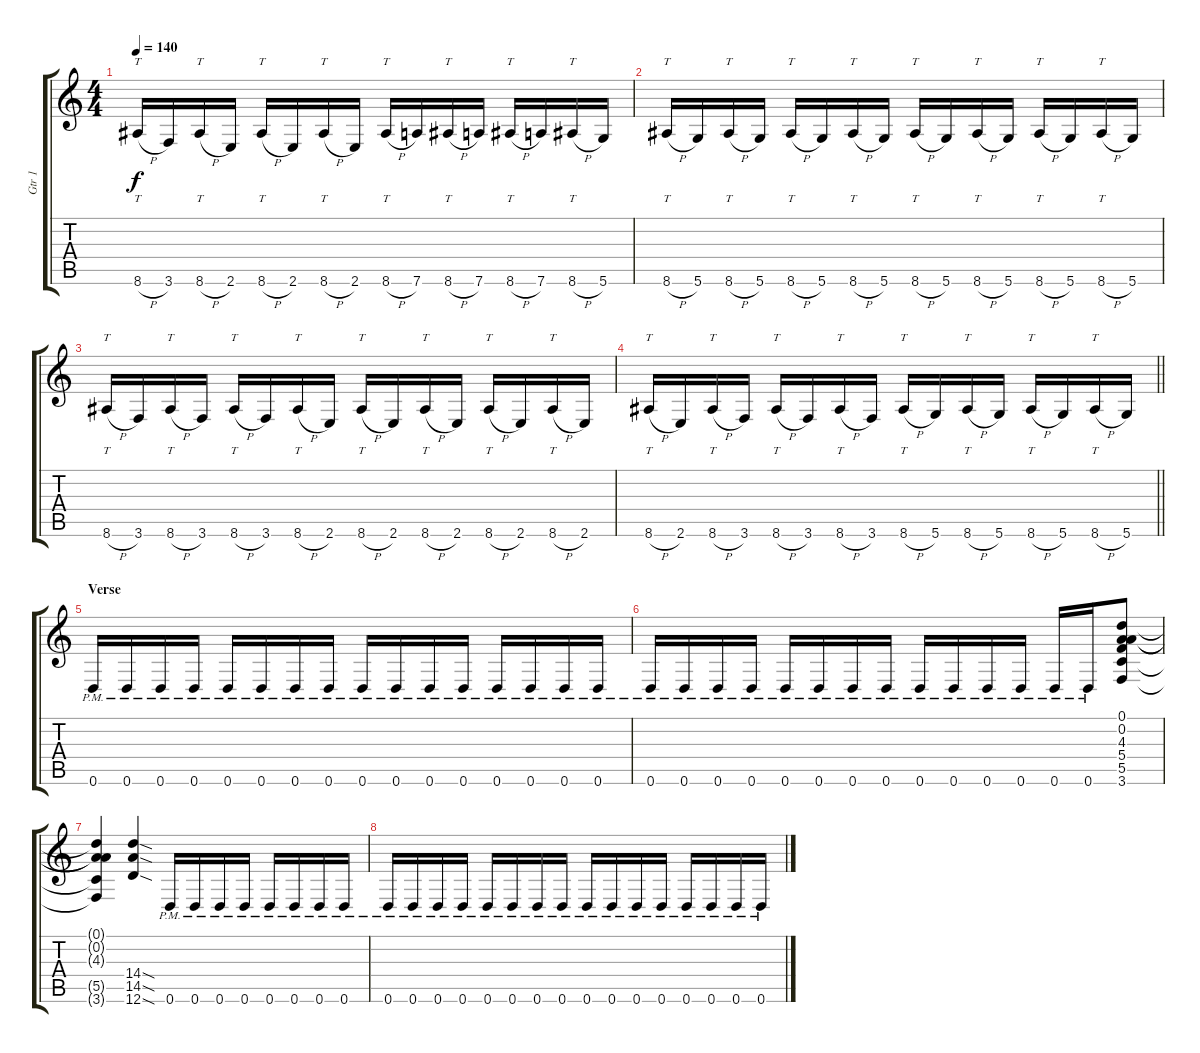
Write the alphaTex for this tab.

\track ("Gtr 1" "Gtr 1") {instrument distortionguitar}
\staff {score tabs}
\tuning (D4 A3 F3 C3 G2 D2) {hide}
\ts (4 4)
\tempo 140
\clef g2
\ks c
8.6{h}.16{tt dy f} 3.6.16 8.6{h}.16{tt} 2.6.16 8.6{h}.16{tt} 2.6.16 8.6{h}.16{tt} 2.6.16 8.6{h}.16{tt} 7.6.16 8.6{h}.16{tt} 7.6.16 8.6{h}.16{tt} 7.6.16 8.6{h}.16{tt} 5.6.16 |
8.6{h}.16{tt} 5.6.16 8.6{h}.16{tt} 5.6.16 8.6{h}.16{tt} 5.6.16 8.6{h}.16{tt} 5.6.16 8.6{h}.16{tt} 5.6.16 8.6{h}.16{tt} 5.6.16 8.6{h}.16{tt} 5.6.16 8.6{h}.16{tt} 5.6.16 |
8.6{h}.16{tt} 3.6.16 8.6{h}.16{tt} 3.6.16 8.6{h}.16{tt} 3.6.16 8.6{h}.16{tt} 2.6.16 8.6{h}.16{tt} 2.6.16 8.6{h}.16{tt} 2.6.16 8.6{h}.16{tt} 2.6.16 8.6{h}.16{tt} 2.6.16 |
\barLineRight lightlight
8.6{h}.16{tt} 2.6.16 8.6{h}.16{tt} 3.6.16 8.6{h}.16{tt} 3.6.16 8.6{h}.16{tt} 3.6.16 8.6{h}.16{tt} 5.6.16 8.6{h}.16{tt} 5.6.16 8.6{h}.16{tt} 5.6.16 8.6{h}.16{tt} 5.6.16 |
\section ("" "Verse")
0.6{pm}.16 0.6{pm}.16 0.6{pm}.16 0.6{pm}.16 0.6{pm}.16 0.6{pm}.16 0.6{pm}.16 0.6{pm}.16 0.6{pm}.16 0.6{pm}.16 0.6{pm}.16 0.6{pm}.16 0.6{pm}.16 0.6{pm}.16 0.6{pm}.16 0.6{pm}.16 |
0.6{pm}.16 0.6{pm}.16 0.6{pm}.16 0.6{pm}.16 0.6{pm}.16 0.6{pm}.16 0.6{pm}.16 0.6{pm}.16 0.6{pm}.16 0.6{pm}.16 0.6{pm}.16 0.6{pm}.16 0.6{pm}.16 0.6{pm}.16 (0.1 0.2 4.3 5.4 5.5 3.6).8 |
(0.1{t} 0.2{t} 4.3{t} 5.5{t} 3.6{t}).4 (14.4{sod} 14.5{sod} 12.6{sod}).4 0.6{pm}.16 0.6{pm}.16 0.6{pm}.16 0.6{pm}.16 0.6{pm}.16 0.6{pm}.16 0.6{pm}.16 0.6{pm}.16 |
0.6{pm}.16 0.6{pm}.16 0.6{pm}.16 0.6{pm}.16 0.6{pm}.16 0.6{pm}.16 0.6{pm}.16 0.6{pm}.16 0.6{pm}.16 0.6{pm}.16 0.6{pm}.16 0.6{pm}.16 0.6{pm}.16 0.6{pm}.16 0.6{pm}.16 0.6{pm}.16
